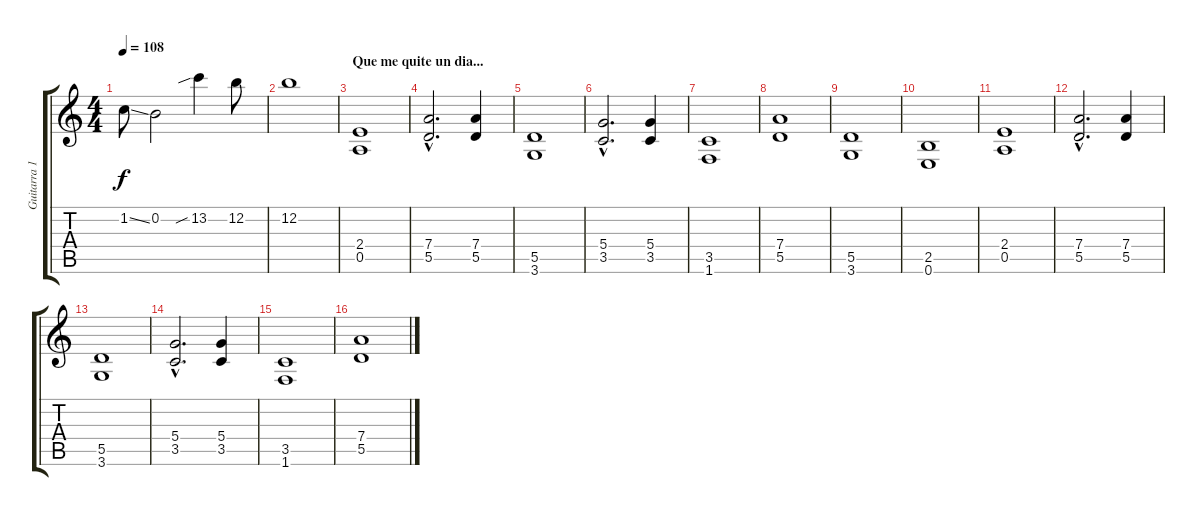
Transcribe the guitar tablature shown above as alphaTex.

\track ("Guitarra 1" "Guitarra 1") {instrument acousticguitarnylon}
\staff {score tabs}
\tuning (E4 B3 G3 D3 A2 E2) {hide}
\ts (4 4)
\tempo 108
\clef g2
\ks c
1.2{ss}.8{dy f} 0.2.2 13.2{sib}.4 12.2.8 |
12.2.1 |
\section ("" "Que me quite un dia...")
(2.4 0.5).1{instrument overdrivenguitar} |
(7.4{hac} 5.5{hac}).2{d} (7.4 5.5).4 |
(5.5 3.6).1 |
(5.4{hac} 3.5{hac}).2{d} (5.4 3.5).4 |
(3.5 1.6).1 |
(7.4 5.5).1 |
(5.5 3.6).1 |
(2.5 0.6).1 |
(2.4 0.5).1{volume 12} |
(7.4{hac} 5.5{hac}).2{d} (7.4 5.5).4 |
(5.5 3.6).1 |
(5.4{hac} 3.5{hac}).2{d} (5.4 3.5).4 |
(3.5 1.6).1 |
(7.4 5.5).1
